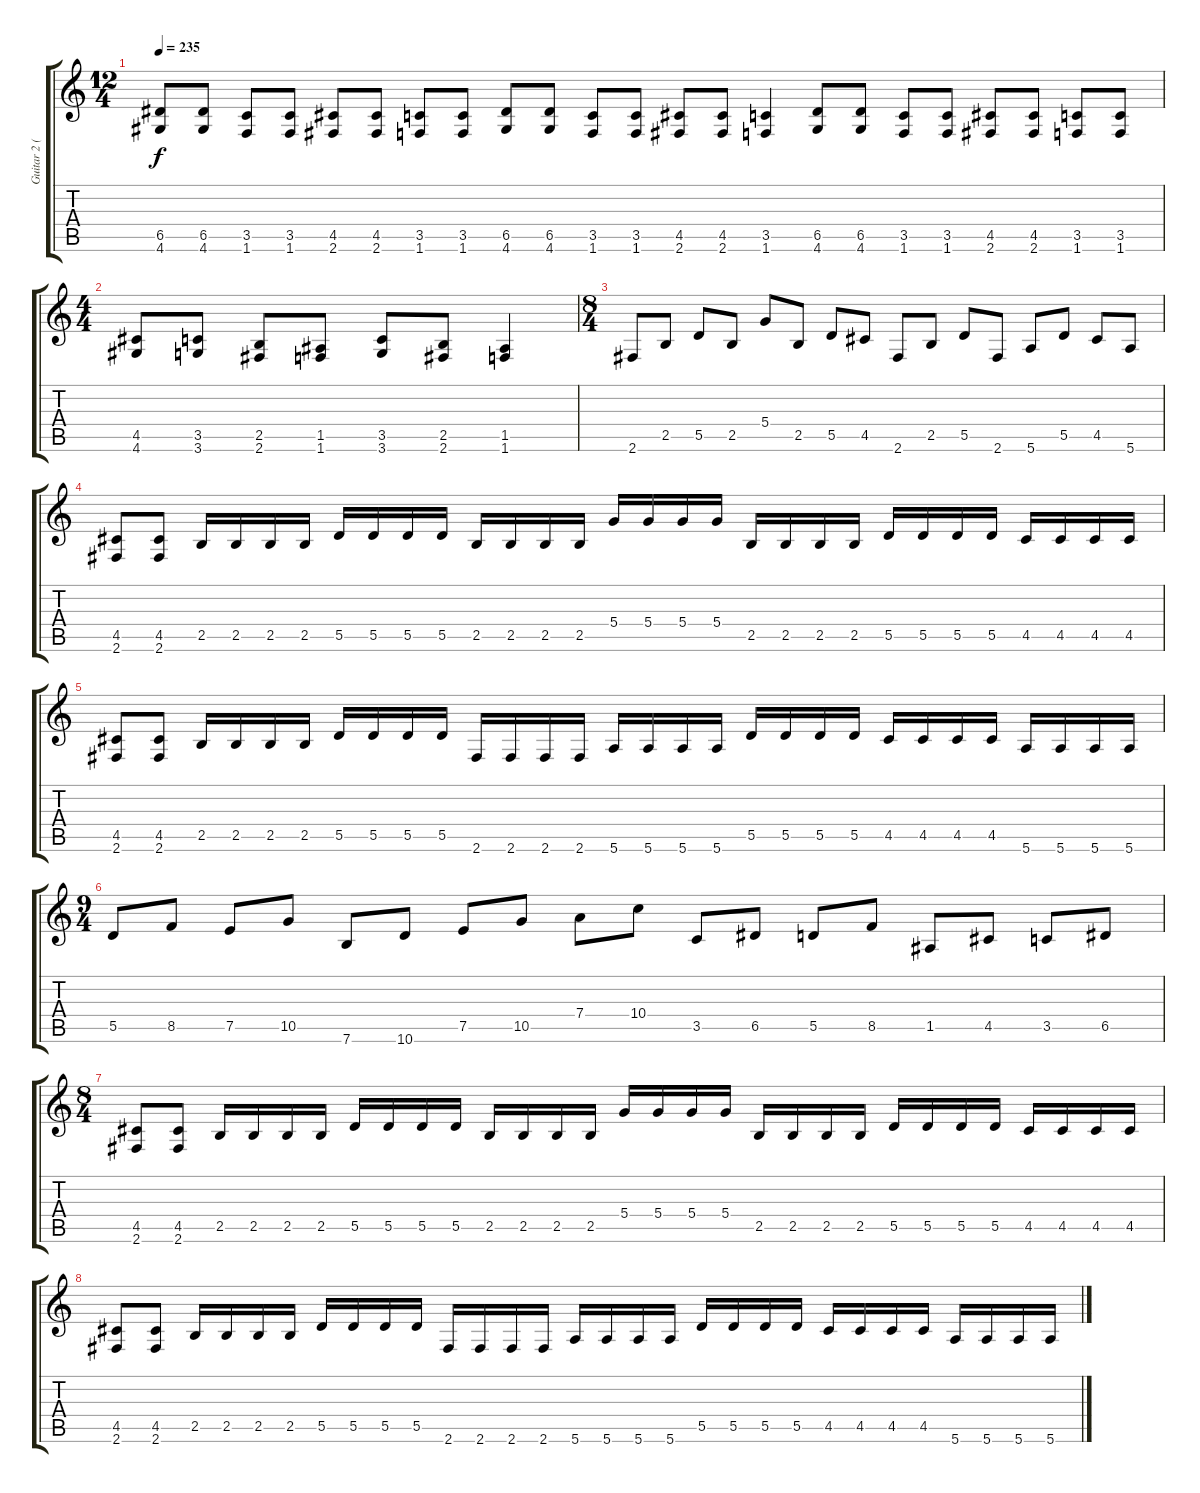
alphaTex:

\track ("Guitar 2 (Matt Sotelo)" "Guitar 2 (") {instrument distortionguitar}
\staff {score tabs}
\tuning (E4 B3 G3 D3 A2 E2) {hide}
\ts (12 4)
\tempo 235
\clef g2
\ks c
(6.5 4.6).8{dy f} (6.5 4.6).8 (3.5 1.6).8 (3.5 1.6).8 (4.5 2.6).8 (4.5 2.6).8 (3.5 1.6).8 (3.5 1.6).8 (6.5 4.6).8 (6.5 4.6).8 (3.5 1.6).8 (3.5 1.6).8 (4.5 2.6).8 (4.5 2.6).8 (3.5 1.6).4 (6.5 4.6).8 (6.5 4.6).8 (3.5 1.6).8 (3.5 1.6).8 (4.5 2.6).8 (4.5 2.6).8 (3.5 1.6).8 (3.5 1.6).8 |
\ts (4 4)
(4.5 4.6).8 (3.5 3.6).8 (2.5 2.6).8 (1.5 1.6).8 (3.5 3.6).8 (2.5 2.6).8 (1.5 1.6).4 |
\ts (8 4)
2.6.8 2.5.8 5.5.8 2.5.8 5.4.8 2.5.8 5.5.8 4.5.8 2.6.8 2.5.8 5.5.8 2.6.8 5.6.8 5.5.8 4.5.8 5.6.8 |
(4.5 2.6).8 (4.5 2.6).8 2.5.16 2.5.16 2.5.16 2.5.16 5.5.16 5.5.16 5.5.16 5.5.16 2.5.16 2.5.16 2.5.16 2.5.16 5.4.16 5.4.16 5.4.16 5.4.16 2.5.16 2.5.16 2.5.16 2.5.16 5.5.16 5.5.16 5.5.16 5.5.16 4.5.16 4.5.16 4.5.16 4.5.16 |
(4.5 2.6).8 (4.5 2.6).8 2.5.16 2.5.16 2.5.16 2.5.16 5.5.16 5.5.16 5.5.16 5.5.16 2.6.16 2.6.16 2.6.16 2.6.16 5.6.16 5.6.16 5.6.16 5.6.16 5.5.16 5.5.16 5.5.16 5.5.16 4.5.16 4.5.16 4.5.16 4.5.16 5.6.16 5.6.16 5.6.16 5.6.16 |
\ts (9 4)
5.5.8 8.5.8 7.5.8 10.5.8 7.6.8 10.6.8 7.5.8 10.5.8 7.4.8 10.4.8 3.5.8 6.5.8 5.5.8 8.5.8 1.5.8 4.5.8 3.5.8 6.5.8 |
\ts (8 4)
(4.5 2.6).8 (4.5 2.6).8 2.5.16 2.5.16 2.5.16 2.5.16 5.5.16 5.5.16 5.5.16 5.5.16 2.5.16 2.5.16 2.5.16 2.5.16 5.4.16 5.4.16 5.4.16 5.4.16 2.5.16 2.5.16 2.5.16 2.5.16 5.5.16 5.5.16 5.5.16 5.5.16 4.5.16 4.5.16 4.5.16 4.5.16 |
(4.5 2.6).8 (4.5 2.6).8 2.5.16 2.5.16 2.5.16 2.5.16 5.5.16 5.5.16 5.5.16 5.5.16 2.6.16 2.6.16 2.6.16 2.6.16 5.6.16 5.6.16 5.6.16 5.6.16 5.5.16 5.5.16 5.5.16 5.5.16 4.5.16 4.5.16 4.5.16 4.5.16 5.6.16 5.6.16 5.6.16 5.6.16
